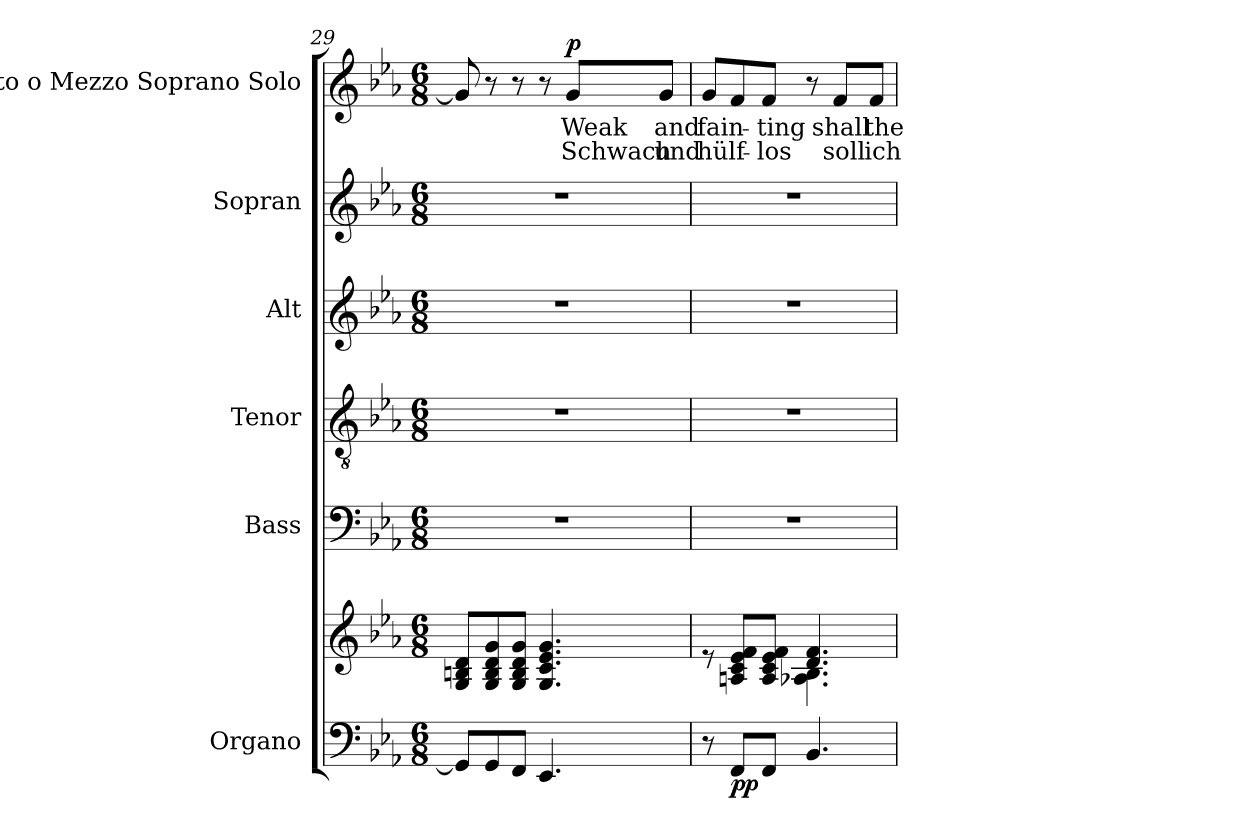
**kern	**kern	**dynam	**kern	**kern	**kern	**kern	**kern	**text	**text	**dynam
*part6	*part6	*part6	*part5	*part4	*part3	*part2	*part1	*part1	*part1	*part1
*staff7	*staff6	*staff6/7	*staff5	*staff4	*staff3	*staff2	*staff1	*staff1	*staff1	*staff1
*I"Organo	*	*	*I"Bass	*I"Tenor	*I"Alt	*I"Sopran	*I"Alto o Mezzo Soprano Solo	*	*	*
*	*	*	*I'B	*I'T	*I'A	*I'S	*I'S o l o	*	*	*
!!LO:PB:g=z
*clefF4	*clefG2	*	*clefF4	*clefGv2	*clefG2	*clefG2	*clefG2	*	*	*
*k[b-e-a-]	*k[b-e-a-]	*	*k[b-e-a-]	*k[b-e-a-]	*k[b-e-a-]	*k[b-e-a-]	*k[b-e-a-]	*	*	*
*E-:	*E-:	*	*E-:	*E-:	*E-:	*E-:	*E-:	*	*	*
*M6/8	*M6/8	*	*M6/8	*M6/8	*M6/8	*M6/8	*M6/8	*	*	*
=29	=29	=29	=29	=29	=29	=29	=29	=29	=29	=29
8GG/L]	8G/ 8Bn/ 8d/L	.	2.r	2.r	2.r	2.r	8g/]	.	.	.
8GG/	8G/ 8B/ 8d/ 8g/	.	.	.	.	.	8r	.	.	.
8FF/J	8G/ 8B/ 8d/ 8g/J	.	.	.	.	.	8r	.	.	.
4.EE-/	4.G/ 4.c/ 4.e-/ 4.g/	.	.	.	.	.	8r	.	.	.
!	!	!	!	!	!	!	!	!LO:LY:b	!LO:LY:b	!LO:DY:b
.	.	.	.	.	.	.	8g/L	Weak	Schwach	p
!	!	!	!	!	!	!	!	!LO:LY:b	!LO:LY:b	!
.	.	.	.	.	.	.	8g/J	and	und	.
=30	=30	=30	=30	=30	=30	=30	=30	=30	=30	=30
*	*^	*	*	*	*	*	*	*	*	*
!	!	!	!	!	!	!	!	!	!LO:LY:b	!LO:LY:b	!
8r	8re	4.ryy	.	2.r	2.r	2.r	2.r	8g/L	fain-	hülf-	.
!	!	!	!LO:DY:b=2	!	!	!	!	!	!	!	!
8FF/L	8An/ 8c/ 8e-/ 8f/L	.	pp	.	.	.	.	8f/	.	.	.
!	!	!	!	!	!	!	!	!	!LO:LY:b	!LO:LY:b	!
8FF/J	8A/ 8c/ 8e-/ 8f/J	.	.	.	.	.	.	8f/J	-ting	-los	.
4.BB-/	4.d/ 4.f/	4.A-X\ 4.B-\	.	.	.	.	.	8r	.	.	.
!	!	!	!	!	!	!	!	!	!LO:LY:b	!LO:LY:b	!
.	.	.	.	.	.	.	.	8f/L	shall	soll	.
!	!	!	!	!	!	!	!	!	!LO:LY:b	!LO:LY:b	!
.	.	.	.	.	.	.	.	8f/J	the	ich	.
*	*v	*v	*	*	*	*	*	*	*	*	*
=	=	=	=	=	=	=	=	=	=	=
*-	*-	*-	*-	*-	*-	*-	*-	*-	*-	*-
